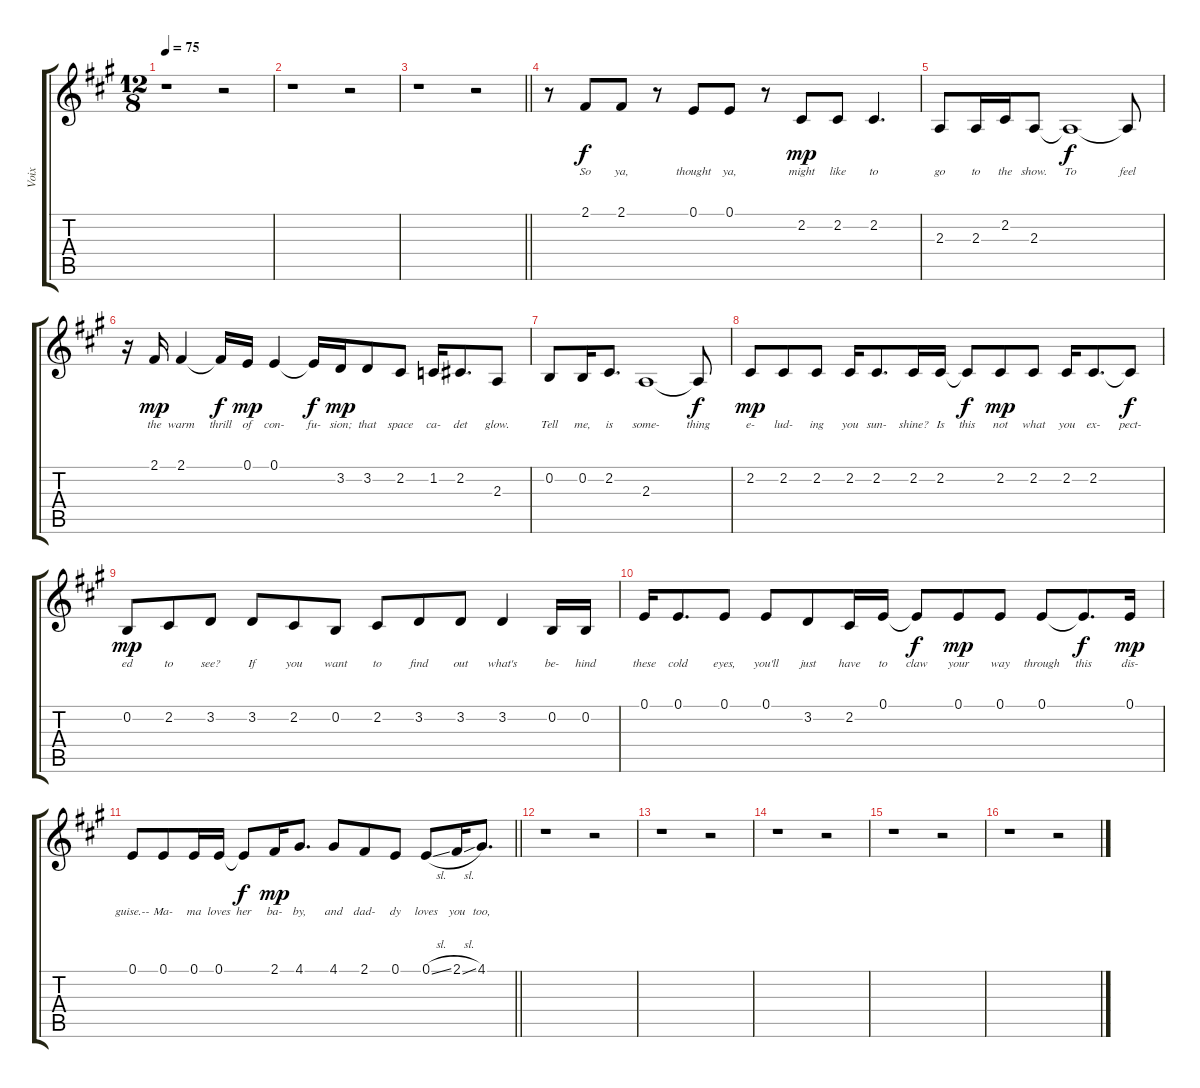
\track ("Voix" "Voix") {instrument synthvoice}
\staff {score tabs}
\tuning (E4 B3 G3 D3 A2 E2) {hide}
\ts (12 8)
\tempo 75
\clef g2
\ks a
r.1{dy f} r.2 |
r.1 r.2 |
\barLineRight lightlight
r.1 r.2 |
r.8 2.1.8{lyrics (0 "So") lyrics (1 "") lyrics (2 "") lyrics (3 "") lyrics (4 "")} 2.1.8{lyrics (0 "ya,") lyrics (1 "") lyrics (2 "") lyrics (3 "") lyrics (4 "")} r.8 0.1.8{lyrics (0 "thought") lyrics (1 "") lyrics (2 "") lyrics (3 "") lyrics (4 "")} 0.1.8{lyrics (0 "ya,") lyrics (1 "") lyrics (2 "") lyrics (3 "") lyrics (4 "")} r.8 2.2.8{lyrics (0 "might") lyrics (1 "") lyrics (2 "") lyrics (3 "") lyrics (4 "") dy mp} 2.2.8{lyrics (0 "like") lyrics (1 "") lyrics (2 "") lyrics (3 "") lyrics (4 "")} 2.2.4{d lyrics (0 "to") lyrics (1 "") lyrics (2 "") lyrics (3 "") lyrics (4 "")} |
2.3.8{lyrics (0 "go") lyrics (1 "") lyrics (2 "") lyrics (3 "") lyrics (4 "")} 2.3.16{lyrics (0 "to") lyrics (1 "") lyrics (2 "") lyrics (3 "") lyrics (4 "")} 2.2.16{lyrics (0 "the") lyrics (1 "") lyrics (2 "") lyrics (3 "") lyrics (4 "")} 2.3.8{lyrics (0 "show.") lyrics (1 "") lyrics (2 "") lyrics (3 "") lyrics (4 "")} 2.3{t}.1{lyrics (0 "To") lyrics (1 "") lyrics (2 "") lyrics (3 "") lyrics (4 "") dy f} 2.3{t}.8{lyrics (0 "feel") lyrics (1 "") lyrics (2 "") lyrics (3 "") lyrics (4 "")} |
r.16 2.1.16{lyrics (0 "the") lyrics (1 "") lyrics (2 "") lyrics (3 "") lyrics (4 "") dy mp} 2.1.4{lyrics (0 "warm") lyrics (1 "") lyrics (2 "") lyrics (3 "") lyrics (4 "")} 2.1{t}.16{lyrics (0 "thrill") lyrics (1 "") lyrics (2 "") lyrics (3 "") lyrics (4 "") dy f} 0.1.16{lyrics (0 "of") lyrics (1 "") lyrics (2 "") lyrics (3 "") lyrics (4 "") dy mp} 0.1.4{lyrics (0 "con-") lyrics (1 "") lyrics (2 "") lyrics (3 "") lyrics (4 "")} 0.1{t}.16{lyrics (0 "fu-") lyrics (1 "") lyrics (2 "") lyrics (3 "") lyrics (4 "") dy f} 3.2.16{lyrics (0 "sion;") lyrics (1 "") lyrics (2 "") lyrics (3 "") lyrics (4 "") dy mp} 3.2.8{lyrics (0 "that") lyrics (1 "") lyrics (2 "") lyrics (3 "") lyrics (4 "")} 2.2.8{lyrics (0 "space") lyrics (1 "") lyrics (2 "") lyrics (3 "") lyrics (4 "")} 1.2.16{lyrics (0 "ca-") lyrics (1 "") lyrics (2 "") lyrics (3 "") lyrics (4 "")} 2.2.8{d lyrics (0 "det") lyrics (1 "") lyrics (2 "") lyrics (3 "") lyrics (4 "")} 2.3.8{lyrics (0 "glow.") lyrics (1 "") lyrics (2 "") lyrics (3 "") lyrics (4 "")} |
0.2.8{lyrics (0 "Tell") lyrics (1 "") lyrics (2 "") lyrics (3 "") lyrics (4 "")} 0.2.16{lyrics (0 "me,") lyrics (1 "") lyrics (2 "") lyrics (3 "") lyrics (4 "")} 2.2.8{d lyrics (0 "is") lyrics (1 "") lyrics (2 "") lyrics (3 "") lyrics (4 "")} 2.3.1{lyrics (0 "some-") lyrics (1 "") lyrics (2 "") lyrics (3 "") lyrics (4 "")} 2.3{t}.8{lyrics (0 "thing") lyrics (1 "") lyrics (2 "") lyrics (3 "") lyrics (4 "") dy f} |
2.2.8{lyrics (0 "e-") lyrics (1 "") lyrics (2 "") lyrics (3 "") lyrics (4 "") dy mp} 2.2.8{lyrics (0 "lud-") lyrics (1 "") lyrics (2 "") lyrics (3 "") lyrics (4 "")} 2.2.8{lyrics (0 "ing") lyrics (1 "") lyrics (2 "") lyrics (3 "") lyrics (4 "")} 2.2.16{lyrics (0 "you") lyrics (1 "") lyrics (2 "") lyrics (3 "") lyrics (4 "")} 2.2.8{d lyrics (0 "sun-") lyrics (1 "") lyrics (2 "") lyrics (3 "") lyrics (4 "")} 2.2.16{lyrics (0 "shine?") lyrics (1 "") lyrics (2 "") lyrics (3 "") lyrics (4 "")} 2.2.16{lyrics (0 "Is") lyrics (1 "") lyrics (2 "") lyrics (3 "") lyrics (4 "")} 2.2{t}.8{lyrics (0 "this") lyrics (1 "") lyrics (2 "") lyrics (3 "") lyrics (4 "") dy f} 2.2.8{lyrics (0 "not") lyrics (1 "") lyrics (2 "") lyrics (3 "") lyrics (4 "") dy mp} 2.2.8{lyrics (0 "what") lyrics (1 "") lyrics (2 "") lyrics (3 "") lyrics (4 "")} 2.2.16{lyrics (0 "you") lyrics (1 "") lyrics (2 "") lyrics (3 "") lyrics (4 "")} 2.2.8{d lyrics (0 "ex-") lyrics (1 "") lyrics (2 "") lyrics (3 "") lyrics (4 "")} 2.2{t}.8{lyrics (0 "pect-") lyrics (1 "") lyrics (2 "") lyrics (3 "") lyrics (4 "") dy f} |
0.2.8{lyrics (0 "ed") lyrics (1 "") lyrics (2 "") lyrics (3 "") lyrics (4 "") dy mp} 2.2.8{lyrics (0 "to") lyrics (1 "") lyrics (2 "") lyrics (3 "") lyrics (4 "")} 3.2.8{lyrics (0 "see?") lyrics (1 "") lyrics (2 "") lyrics (3 "") lyrics (4 "")} 3.2.8{lyrics (0 "If") lyrics (1 "") lyrics (2 "") lyrics (3 "") lyrics (4 "")} 2.2.8{lyrics (0 "you") lyrics (1 "") lyrics (2 "") lyrics (3 "") lyrics (4 "")} 0.2.8{lyrics (0 "want") lyrics (1 "") lyrics (2 "") lyrics (3 "") lyrics (4 "")} 2.2.8{lyrics (0 "to") lyrics (1 "") lyrics (2 "") lyrics (3 "") lyrics (4 "")} 3.2.8{lyrics (0 "find") lyrics (1 "") lyrics (2 "") lyrics (3 "") lyrics (4 "")} 3.2.8{lyrics (0 "out") lyrics (1 "") lyrics (2 "") lyrics (3 "") lyrics (4 "")} 3.2.4{lyrics (0 "what's") lyrics (1 "") lyrics (2 "") lyrics (3 "") lyrics (4 "")} 0.2.16{lyrics (0 "be-") lyrics (1 "") lyrics (2 "") lyrics (3 "") lyrics (4 "")} 0.2.16{lyrics (0 "hind") lyrics (1 "") lyrics (2 "") lyrics (3 "") lyrics (4 "")} |
0.1.16{lyrics (0 "these") lyrics (1 "") lyrics (2 "") lyrics (3 "") lyrics (4 "")} 0.1.8{d lyrics (0 "cold") lyrics (1 "") lyrics (2 "") lyrics (3 "") lyrics (4 "")} 0.1.8{lyrics (0 "eyes,") lyrics (1 "") lyrics (2 "") lyrics (3 "") lyrics (4 "")} 0.1.8{lyrics (0 "you'll") lyrics (1 "") lyrics (2 "") lyrics (3 "") lyrics (4 "")} 3.2.8{lyrics (0 "just") lyrics (1 "") lyrics (2 "") lyrics (3 "") lyrics (4 "")} 2.2.16{lyrics (0 "have") lyrics (1 "") lyrics (2 "") lyrics (3 "") lyrics (4 "")} 0.1.16{lyrics (0 "to") lyrics (1 "") lyrics (2 "") lyrics (3 "") lyrics (4 "")} 0.1{t}.8{lyrics (0 "claw") lyrics (1 "") lyrics (2 "") lyrics (3 "") lyrics (4 "") dy f} 0.1.8{lyrics (0 "your") lyrics (1 "") lyrics (2 "") lyrics (3 "") lyrics (4 "") dy mp} 0.1.8{lyrics (0 "way") lyrics (1 "") lyrics (2 "") lyrics (3 "") lyrics (4 "")} 0.1.8{lyrics (0 "through") lyrics (1 "") lyrics (2 "") lyrics (3 "") lyrics (4 "")} 0.1{t}.8{d lyrics (0 "this") lyrics (1 "") lyrics (2 "") lyrics (3 "") lyrics (4 "") dy f} 0.1.16{lyrics (0 "dis-") lyrics (1 "") lyrics (2 "") lyrics (3 "") lyrics (4 "") dy mp} |
\barLineRight lightlight
0.1.8{lyrics (0 "guise.--") lyrics (1 "") lyrics (2 "") lyrics (3 "") lyrics (4 "")} 0.1.8{lyrics (0 "Ma-") lyrics (1 "") lyrics (2 "") lyrics (3 "") lyrics (4 "")} 0.1.16{lyrics (0 "ma") lyrics (1 "") lyrics (2 "") lyrics (3 "") lyrics (4 "")} 0.1.16{lyrics (0 "loves") lyrics (1 "") lyrics (2 "") lyrics (3 "") lyrics (4 "")} 0.1{t}.8{lyrics (0 "her") lyrics (1 "") lyrics (2 "") lyrics (3 "") lyrics (4 "") dy f} 2.1.16{lyrics (0 "ba-") lyrics (1 "") lyrics (2 "") lyrics (3 "") lyrics (4 "") dy mp} 4.1.8{d lyrics (0 "by,") lyrics (1 "") lyrics (2 "") lyrics (3 "") lyrics (4 "")} 4.1.8{lyrics (0 "and") lyrics (1 "") lyrics (2 "") lyrics (3 "") lyrics (4 "")} 2.1.8{lyrics (0 "dad-") lyrics (1 "") lyrics (2 "") lyrics (3 "") lyrics (4 "")} 0.1.8{lyrics (0 "dy") lyrics (1 "") lyrics (2 "") lyrics (3 "") lyrics (4 "")} 0.1{sl}.8{lyrics (0 "loves") lyrics (1 "") lyrics (2 "") lyrics (3 "") lyrics (4 "")} 2.1{sl}.16{lyrics (0 "you") lyrics (1 "") lyrics (2 "") lyrics (3 "") lyrics (4 "")} 4.1.8{d lyrics (0 "too,") lyrics (1 "") lyrics (2 "") lyrics (3 "") lyrics (4 "")} |
r.1 r.2 |
r.1 r.2 |
r.1 r.2 |
r.1 r.2 |
r.1 r.2
